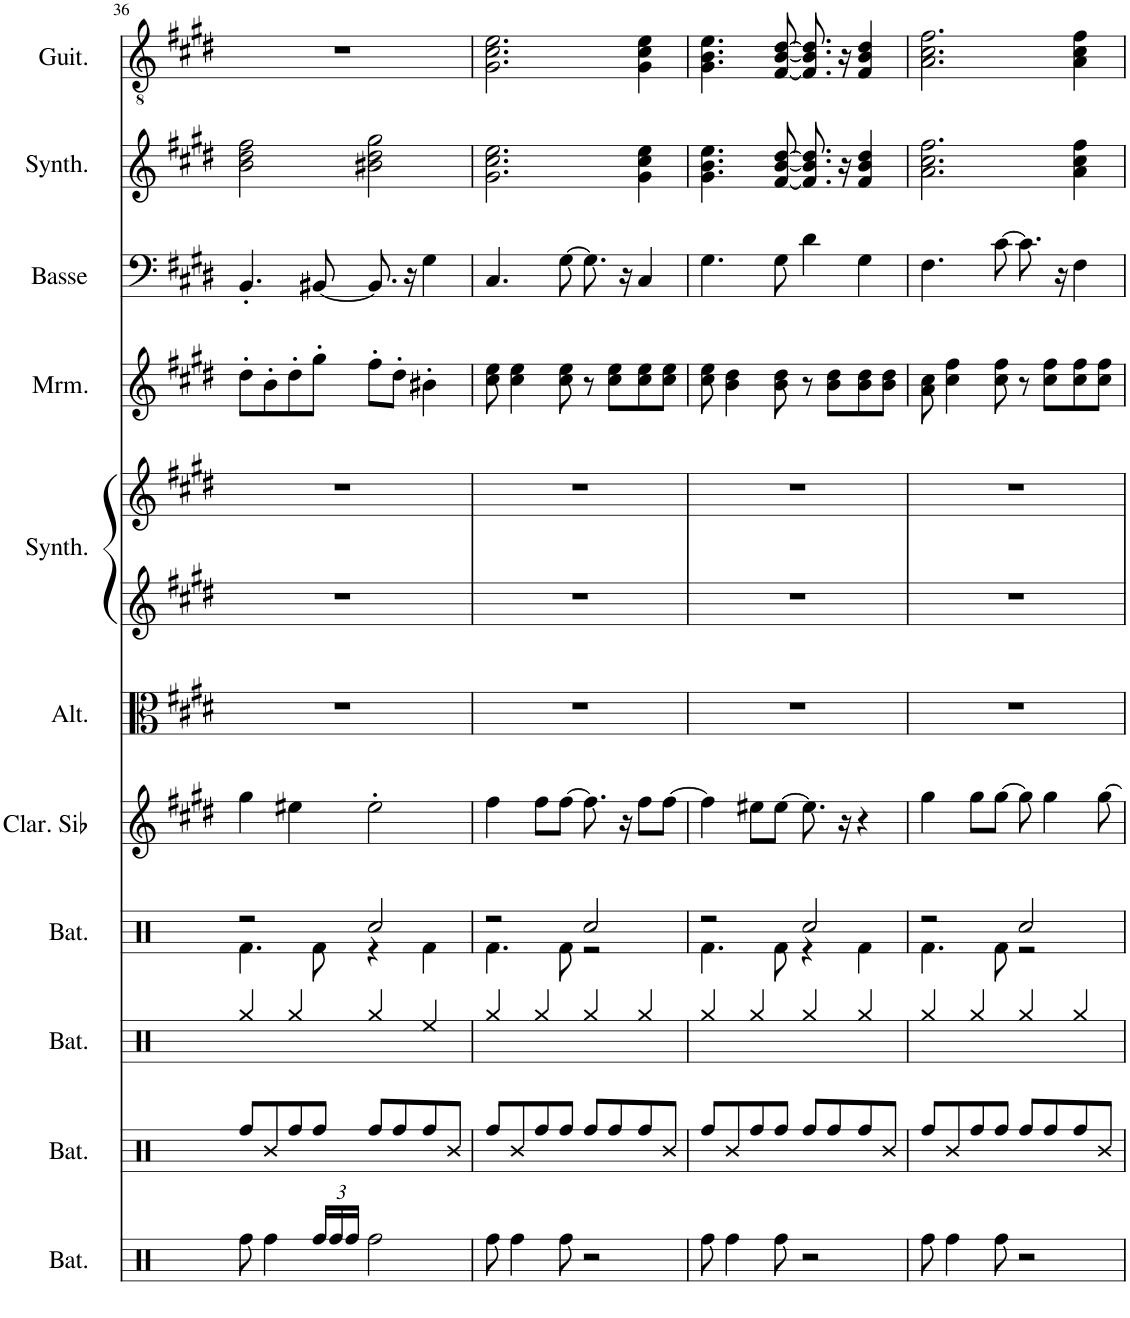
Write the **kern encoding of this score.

**kern	**kern	**kern	**kern	**kern	**kern	**kern	**kern	**kern	**kern	**kern	**kern
*part11	*part10	*part9	*part8	*part7	*part6	*part5	*part5	*part4	*part3	*part2	*part1
*staff12	*staff11	*staff10	*staff9	*staff8	*staff7	*staff6	*staff5	*staff4	*staff3	*staff2	*staff1
*I"Batterie, Perc	*I"Batterie, Perc	*I"Batterie, Cymbals	*I"Batterie, DRUMS	*I"Clarinette en Sib	*I"Altos, Strings	*I"Synthétiseur de cuivres, Brass	*	*I"Marimba	*I"Basse acoustique	*I"Synthétiseur Pad, Pad 1	*I"Guitare classique
*I'Bat.	*I'Bat.	*I'Bat.	*I'Bat.	*I'Clar. Sib	*I'Alt.	*I'Synth.	*	*I'Mrm.	*I'Basse	*I'Synth.	*I'Guit.
!!LO:PB:g=z
*clefX	*clefX	*clefX	*clefX	*clefG2	*clefC3	*clefG2	*clefG2	*clefG2	*clefF4	*clefG2	*clefGv2
*	*	*	*	*Trd1c2	*	*	*	*	*Trd7c12	*	*
*k[]	*k[]	*k[]	*k[]	*k[f#c#g#d#]	*k[f#c#g#d#]	*k[f#c#g#d#]	*k[f#c#g#d#]	*k[f#c#g#d#]	*k[f#c#g#d#]	*k[f#c#g#d#]	*k[f#c#g#d#]
*M2/2	*M2/2	*M2/2	*M2/2	*M2/2	*M2/2	*M2/2	*M2/2	*M2/2	*M2/2	*M2/2	*M2/2
=36	=36	=36	=36	=36	=36	=36	=36	=36	=36	=36	=36
*	*	*	*^	*	*	*	*	*	*	*	*
8Rff\	8Rff/L	4Rgg/	2r	4.Rf\	4gg#\	1r	1r	1r	8dd#'\L	4.BB'/	2b\ 2dd#\ 2ff#\	1r
4Rff\	8R/	.	.	.	.	.	.	.	8b'\	.	.	.
.	8Rff/	4Rgg/	.	.	4ee#X\	.	.	.	8dd#'\	.	.	.
*Xbrackettup	*	*	*	*	*	*	*	*	*	*	*	*
24Rff/LL	8Rff/J	.	.	8Rf\	.	.	.	.	8gg#'\J	[8BB#X/	.	.
24Rff/	.	.	.	.	.	.	.	.	.	.	.	.
24Rff/JJ	.	.	.	.	.	.	.	.	.	.	.	.
2Rff\	8Rff/L	4Rgg/	2Rcc/	4r	2ee#'\	.	.	.	8ff#'\L	8.BB#/]	2b#X\ 2dd#\ 2gg#\	.
.	8Rff/	.	.	.	.	.	.	.	8dd#'\J	.	.	.
.	.	.	.	.	.	.	.	.	.	16r	.	.
.	8Rff/	4Ree/	.	4Rf\	.	.	.	.	4b#X'\	4G#\	.	.
.	8R/J	.	.	.	.	.	.	.	.	.	.	.
=37	=37	=37	=37	=37	=37	=37	=37	=37	=37	=37	=37	=37
8Rff\	8Rff/L	4Rgg/	2r	4.Rf\	4ff#\	1r	1r	1r	8cc#\ 8ee\	4.C#/	2.g#\ 2.cc#\ 2.ee\	2.G#\ 2.c#\ 2.e\
4Rff\	8R/	.	.	.	.	.	.	.	4cc#\ 4ee\	.	.	.
.	8Rff/	4Rgg/	.	.	8ff#\L	.	.	.	.	.	.	.
8Rff\	8Rff/J	.	.	8Rf\	[8ff#\J	.	.	.	8cc#\ 8ee\	[8G#\	.	.
2r	8Rff/L	4Rgg/	2Rcc/	2r	8.ff#\]	.	.	.	8r	8.G#\]	.	.
.	8Rff/	.	.	.	.	.	.	.	8cc#\ 8ee\L	.	.	.
.	.	.	.	.	16r	.	.	.	.	16r	.	.
.	8Rff/	4Rgg/	.	.	8ff#\L	.	.	.	8cc#\ 8ee\	4C#/	4g#\ 4cc#\ 4ee\	4G#\ 4c#\ 4e\
.	8R/J	.	.	.	[8ff#\J	.	.	.	8cc#\ 8ee\J	.	.	.
=38	=38	=38	=38	=38	=38	=38	=38	=38	=38	=38	=38	=38
8Rff\	8Rff/L	4Rgg/	2r	4.Rf\	4ff#\]	1r	1r	1r	8cc#\ 8ee\	4.G#\	4.g#\ 4.b\ 4.ee\	4.G#\ 4.B\ 4.e\
4Rff\	8R/	.	.	.	.	.	.	.	4b\ 4dd#\	.	.	.
.	8Rff/	4Rgg/	.	.	8ee#X\L	.	.	.	.	.	.	.
8Rff\	8Rff/J	.	.	8Rf\	[8ee#\J	.	.	.	8b\ 8dd#\	8G#\	[8f#/ [8b/ [8dd#/	[8F#/ [8B/ [8d#/
2r	8Rff/L	4Rgg/	2Rcc/	4r	8.ee#\]	.	.	.	8r	4d#\	8.f#/] 8.b/] 8.dd#/]	8.F#/] 8.B/] 8.d#/]
.	8Rff/	.	.	.	.	.	.	.	8b\ 8dd#\L	.	.	.
.	.	.	.	.	16r	.	.	.	.	.	16r	16r
.	8Rff/	4Rgg/	.	4Rf\	4r	.	.	.	8b\ 8dd#\	4G#\	4f#/ 4b/ 4dd#/	4F#/ 4B/ 4d#/
.	8R/J	.	.	.	.	.	.	.	8b\ 8dd#\J	.	.	.
=39	=39	=39	=39	=39	=39	=39	=39	=39	=39	=39	=39	=39
8Rff\	8Rff/L	4Rgg/	2r	4.Rf\	4gg#\	1r	1r	1r	8a\ 8cc#\	4.F#\	2.a\ 2.cc#\ 2.ff#\	2.A\ 2.c#\ 2.f#\
4Rff\	8R/	.	.	.	.	.	.	.	4cc#\ 4ff#\	.	.	.
.	8Rff/	4Rgg/	.	.	8gg#\L	.	.	.	.	.	.	.
8Rff\	8Rff/J	.	.	8Rf\	[8gg#\J	.	.	.	8cc#\ 8ff#\	[8c#\	.	.
2r	8Rff/L	4Rgg/	2Rcc/	2r	8gg#\]	.	.	.	8r	8.c#\]	.	.
.	8Rff/	.	.	.	4gg#\	.	.	.	8cc#\ 8ff#\L	.	.	.
.	.	.	.	.	.	.	.	.	.	16r	.	.
.	8Rff/	4Rgg/	.	.	.	.	.	.	8cc#\ 8ff#\	4F#\	4a\ 4cc#\ 4ff#\	4A\ 4c#\ 4f#\
.	8R/J	.	.	.	[8gg#\	.	.	.	8cc#\ 8ff#\J	.	.	.
*	*	*	*v	*v	*	*	*	*	*	*	*	*
=	=	=	=	=	=	=	=	=	=	=	=
*-	*-	*-	*-	*-	*-	*-	*-	*-	*-	*-	*-
